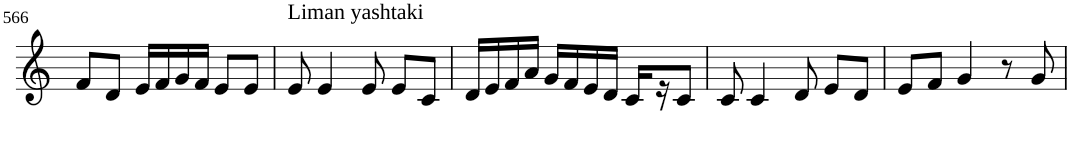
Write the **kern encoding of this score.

**kern
*part1
*staff1
*I"Violin
!!LO:PB:g=z
*clefG2
*k[]
*M3/4
=566
8f/L
8d/J
16e/LL
16f/
16g/
16f/JJ
8e/L
8e/J
=567
!LO:TX:a:t=Liman yashtaki
8e/
4e/
8e/
8e/L
8c/J
=568
16d/LL
16e/
16f/
16a/JJ
16g/LL
16f/
16e/
16d/JJ
16c/LL
16r
8c/J
=569
8c/
4c/
8d/
8e/L
8d/J
=570
8e/L
8f/J
4g/
8r
8g/
=
*-
